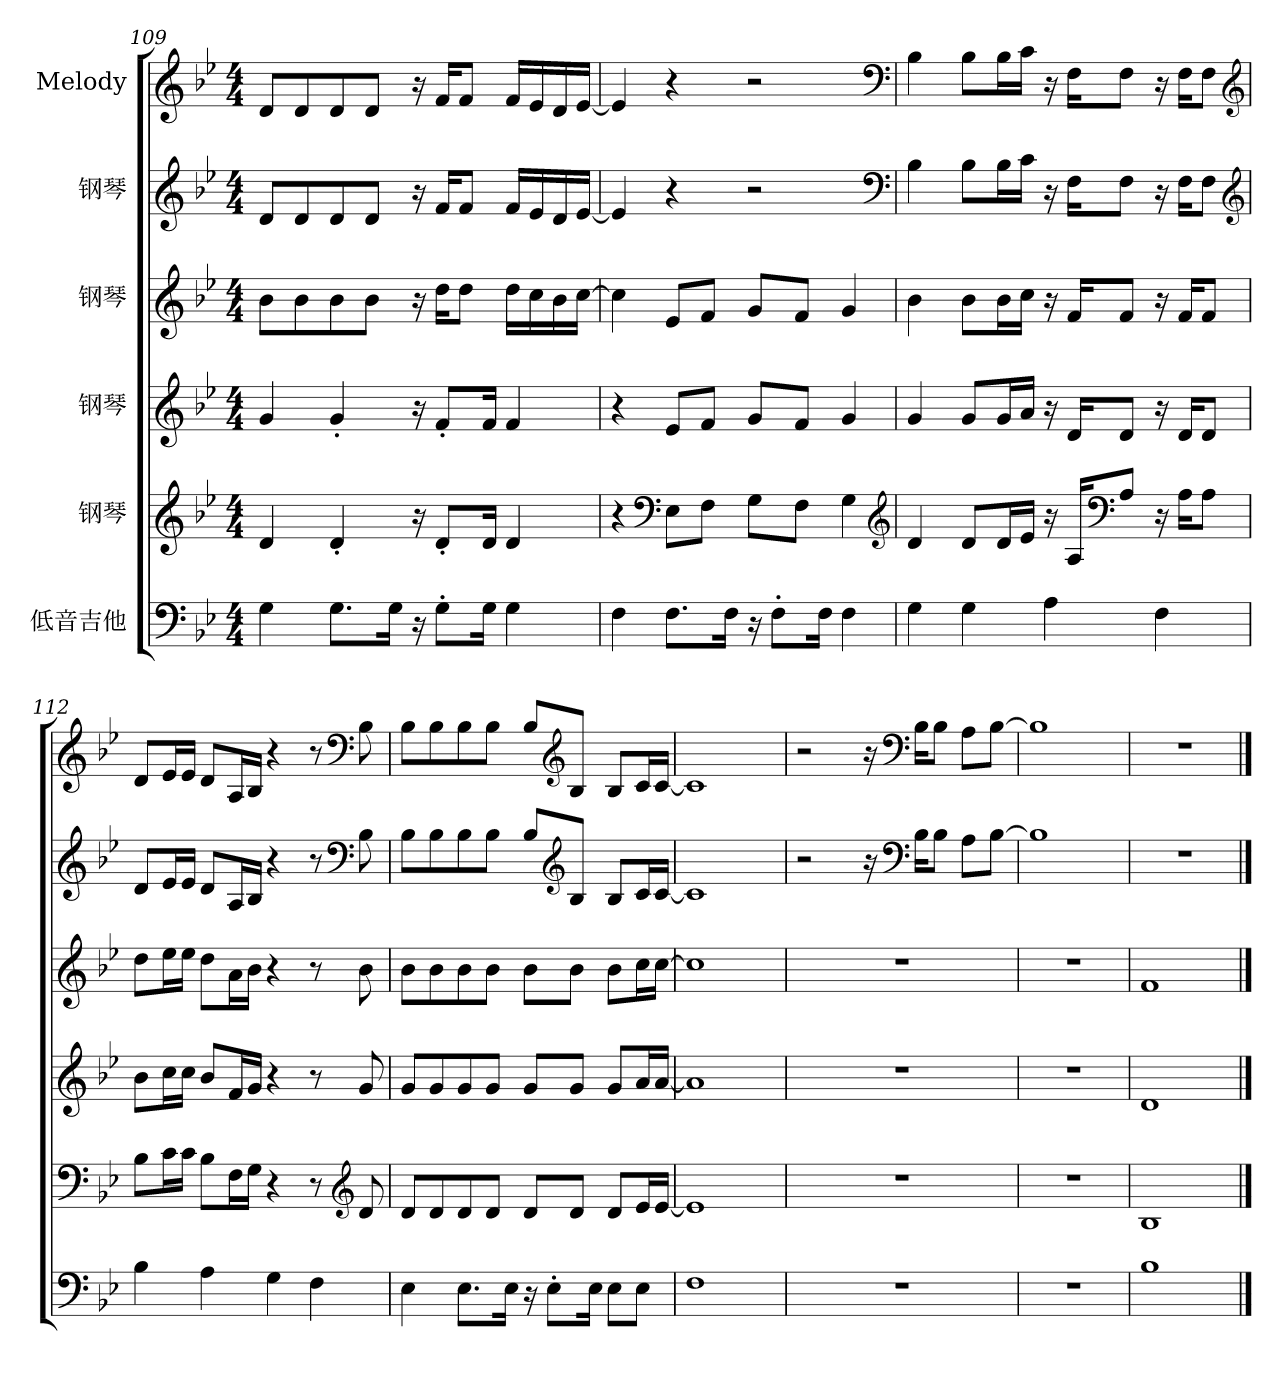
**kern	**kern	**kern	**kern	**kern	**kern
*part6	*part5	*part4	*part3	*part2	*part1
*staff6	*staff5	*staff4	*staff3	*staff2	*staff1
*I"低音吉他	*I"钢琴	*I"钢琴	*I"钢琴	*I"钢琴	*I"Melody
*clefF4	*clefG2	*clefG2	*clefG2	*clefG2	*clefG2
*k[b-e-]	*k[b-e-]	*k[b-e-]	*k[b-e-]	*k[b-e-]	*k[b-e-]
*M4/4	*M4/4	*M4/4	*M4/4	*M4/4	*M4/4
=109	=109	=109	=109	=109	=109
4G	4d	4g	8b-L	8dL	8dL
.	.	.	8b-	8d	8d
8.GL	4d'	4g'	8b-	8d	8d
.	.	.	8b-J	8dJ	8dJ
16GJk	.	.	.	.	.
16r	16r	16r	16r	16r	16r
8G'L	8d'L	8f'L	16ddKL	16fKL	16fKL
.	.	.	8ddJ	8fJ	8fJ
16GJk	16dJk	16fJk	.	.	.
4G	4d	4f	16ddLL	16fLL	16fLL
.	.	.	16cc	16e-	16e-
.	.	.	16b-	16d	16d
.	.	.	[16ccJJ	[16e-JJ	[16e-JJ
=110	=110	=110	=110	=110	=110
4F	4r	4r	4cc]	4e-]	4e-]
*	*clefF4	*	*	*	*
8.FL	8E-L	8e-L	8e-L	4r	4r
.	8FJ	8fJ	8fJ	.	.
16FJk	.	.	.	.	.
16r	8GL	8gL	8gL	2r	2r
8F'L	.	.	.	.	.
.	8FJ	8fJ	8fJ	.	.
16FJk	.	.	.	.	.
4F	4G	4g	4g	.	.
*	*clefG2	*	*	*clefF4	*clefF4
=111	=111	=111	=111	=111	=111
4G	4d	4g	4b-	4B-	4B-
4G	8dL	8gL	8b-L	8B-L	8B-L
.	16dL	16gL	16b-L	16B-L	16B-L
.	16e-JJ	16aJJ	16ccJJ	16cJJ	16cJJ
4A	16r	16r	16r	16r	16r
.	16AKL	16dKL	16fKL	16FKL	16FKL
*	*clefF4	*	*	*	*
.	8AJ	8dJ	8fJ	8FJ	8FJ
4F	16r	16r	16r	16r	16r
.	16AKL	16dKL	16fKL	16FKL	16FKL
.	8AJ	8dJ	8fJ	8FJ	8FJ
*	*	*	*	*clefG2	*clefG2
=112	=112	=112	=112	=112	=112
4B-	8B-L	8b-L	8ddL	8dL	8dL
.	16cL	16ccL	16ee-L	16e-L	16e-L
.	16cJJ	16ccJJ	16ee-JJ	16e-JJ	16e-JJ
4A	8B-L	8b-L	8ddL	8dL	8dL
.	16FL	16fL	16aL	16AL	16AL
.	16GJJ	16gJJ	16b-JJ	16B-JJ	16B-JJ
4G	4r	4r	4r	4r	4r
4F	8r	8r	8r	8r	8r
*	*clefG2	*	*	*clefF4	*clefF4
.	8d	8g	8b-	8B-	8B-
=113	=113	=113	=113	=113	=113
4E-	8dL	8gL	8b-L	8B-L	8B-L
.	8d	8g	8b-	8B-	8B-
8.E-L	8d	8g	8b-	8B-	8B-
.	8dJ	8gJ	8b-J	8B-J	8B-J
16E-Jk	.	.	.	.	.
16r	8dL	8gL	8b-L	8B-L	8B-L
8E-'L	.	.	.	.	.
*	*	*	*	*clefG2	*clefG2
.	8dJ	8gJ	8b-J	8B-J	8B-J
16E-Jk	.	.	.	.	.
8E-L	8dL	8gL	8b-L	8B-L	8B-L
8E-J	16e-L	16aL	16ccL	16cL	16cL
.	[16e-JJ	[16aJJ	[16ccJJ	[16cJJ	[16cJJ
=114	=114	=114	=114	=114	=114
1F	1e-]	1a]	1cc]	1c]	1c]
=115	=115	=115	=115	=115	=115
1r	1r	1r	1r	2r	2r
.	.	.	.	16r	16r
*	*	*	*	*clefF4	*clefF4
.	.	.	.	16B-KL	16B-KL
.	.	.	.	8B-J	8B-J
.	.	.	.	8AL	8AL
.	.	.	.	[8B-J	[8B-J
=116	=116	=116	=116	=116	=116
1r	1r	1r	1r	1B-]	1B-]
=117	=117	=117	=117	=117	=117
1B-	1B-	1d	1f	1r	1r
==	==	==	==	==	==
*-	*-	*-	*-	*-	*-
